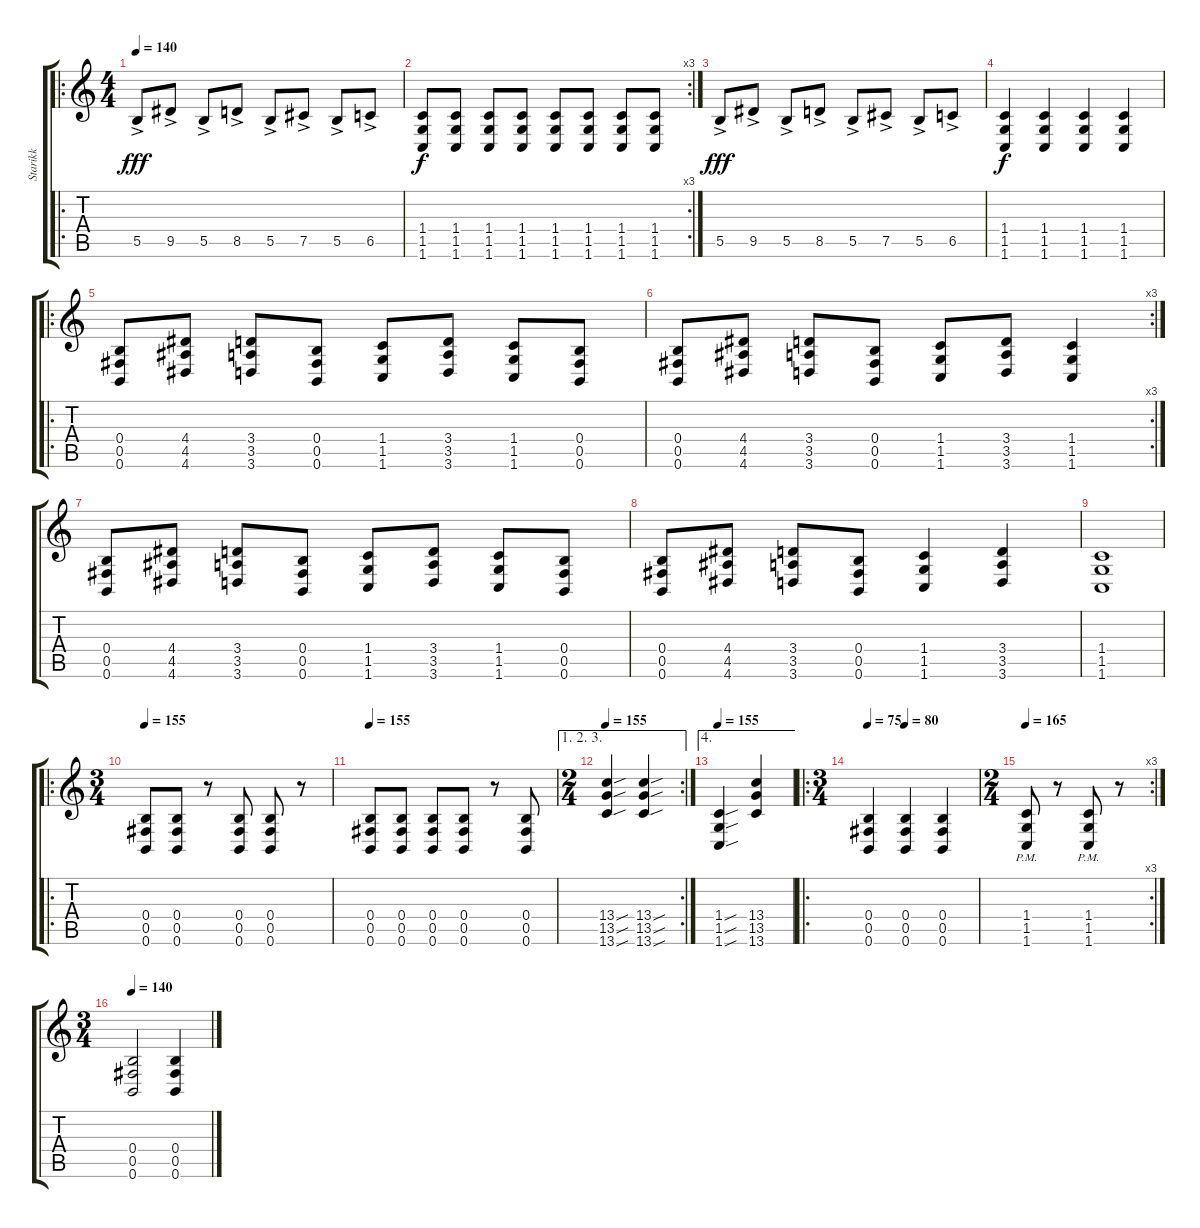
\track ("Starikk" "Starikk") {instrument distortionguitar}
\staff {score tabs}
\tuning (Db4 Ab3 E3 B2 Gb2 B1) {hide}
\ro
\ts (4 4)
\tempo 140
\clef g2
\ks c
5.5{ac}.8{dy fff} 9.5{ac}.8 5.5{ac}.8 8.5{ac}.8 5.5{ac}.8 7.5{ac}.8 5.5{ac}.8 6.5{ac}.8 |
\rc 3
(1.4 1.5 1.6).8{dy f} (1.4 1.5 1.6).8 (1.4 1.5 1.6).8 (1.4 1.5 1.6).8 (1.4 1.5 1.6).8 (1.4 1.5 1.6).8 (1.4 1.5 1.6).8 (1.4 1.5 1.6).8 |
5.5{ac}.8{dy fff} 9.5{ac}.8 5.5{ac}.8 8.5{ac}.8 5.5{ac}.8 7.5{ac}.8 5.5{ac}.8 6.5{ac}.8 |
(1.4 1.5 1.6).4{dy f} (1.4 1.5 1.6).4 (1.4 1.5 1.6).4 (1.4 1.5 1.6).4 |
\ro
(0.4 0.5 0.6).8 (4.4 4.5 4.6).8 (3.4 3.5 3.6).8 (0.4 0.5 0.6).8 (1.4 1.5 1.6).8 (3.4 3.5 3.6).8 (1.4 1.5 1.6).8 (0.4 0.5 0.6).8 |
\rc 3
(0.4 0.5 0.6).8 (4.4 4.5 4.6).8 (3.4 3.5 3.6).8 (0.4 0.5 0.6).8 (1.4 1.5 1.6).8 (3.4 3.5 3.6).8 (1.4 1.5 1.6).4 |
(0.4 0.5 0.6).8 (4.4 4.5 4.6).8 (3.4 3.5 3.6).8 (0.4 0.5 0.6).8 (1.4 1.5 1.6).8 (3.4 3.5 3.6).8 (1.4 1.5 1.6).8 (0.4 0.5 0.6).8 |
(0.4 0.5 0.6).8 (4.4 4.5 4.6).8 (3.4 3.5 3.6).8 (0.4 0.5 0.6).8 (1.4 1.5 1.6).4 (3.4 3.5 3.6).4 |
(1.4 1.5 1.6).1 |
\ro
\ts (3 4)
\tempo 155
(0.4 0.5 0.6).8 (0.4 0.5 0.6).8 r.8 (0.4 0.5 0.6).8 (0.4 0.5 0.6).8 r.8 |
\tempo 155
(0.4 0.5 0.6).8 (0.4 0.5 0.6).8 (0.4 0.5 0.6).8 (0.4 0.5 0.6).8 r.8 (0.4 0.5 0.6).8 |
\ae (1 2 3)
\rc 2
\ts (2 4)
\tempo 155
(13.4{sou} 13.5{sou} 13.6{sou}).4 (13.4{sou} 13.5{sou} 13.6{sou}).4 |
\ae 4
\tempo 155
(1.4{sou} 1.5{sou} 1.6{sou}).4 (13.4 13.5 13.6).4 |
\ro
\ts (3 4)
\tempo 75
\tempo (80 0.3333333333333333)
(0.4 0.5 0.6).4 (0.4 0.5 0.6).4 (0.4 0.5 0.6).4 |
\rc 3
\ts (2 4)
\tempo 165
(1.4{pm} 1.5 1.6).8 r.8 (1.4{pm} 1.5 1.6).8 r.8 |
\ts (3 4)
\tempo 140
(0.4 0.5 0.6).2 (0.4 0.5 0.6).4
